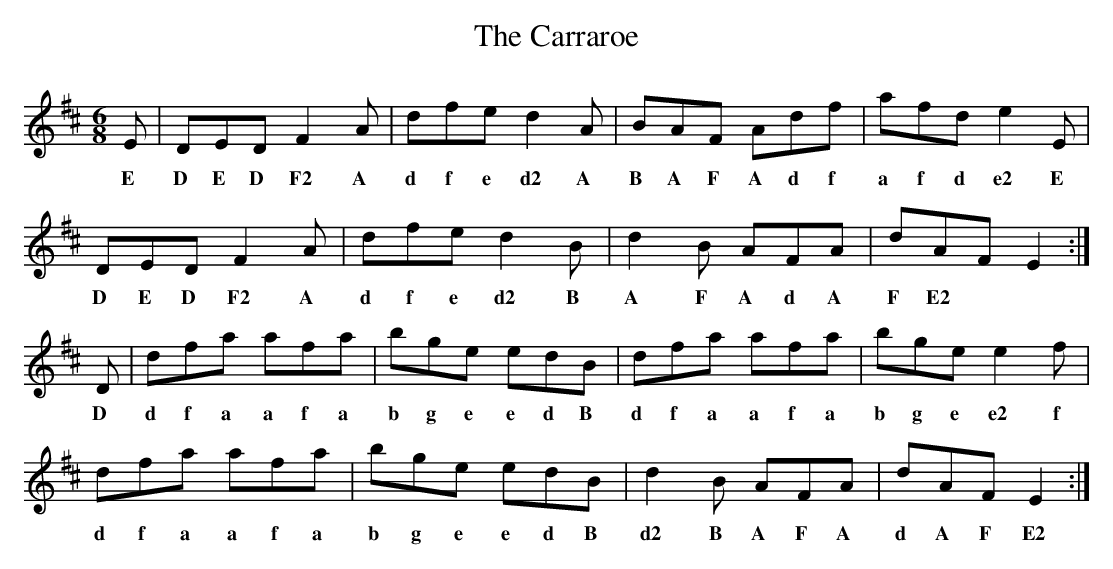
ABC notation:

X:1
T: Carraroe, The
M: 6/8
L: 1/8
K: Dmaj
E|DED F2A|dfe d2A|BAF Adf|afd e2E|
w: E D E D F2 A d f e d2 A B A F A d f a f d e2 E
DED F2A|dfe d2B|d2B AFA| dAF E2:|
w: D E D F2 A d f e d2 B A F A d A F E2
D|dfa afa|bge edB|dfa afa|bge e2f|
w: D d f a a f a b g e e d B d f a a f a b g e e2 f
dfa afa|bge edB|d2B AFA|dAF E2:|
w: d f a a f a b g e e d B d2 B A F A d A F E2
